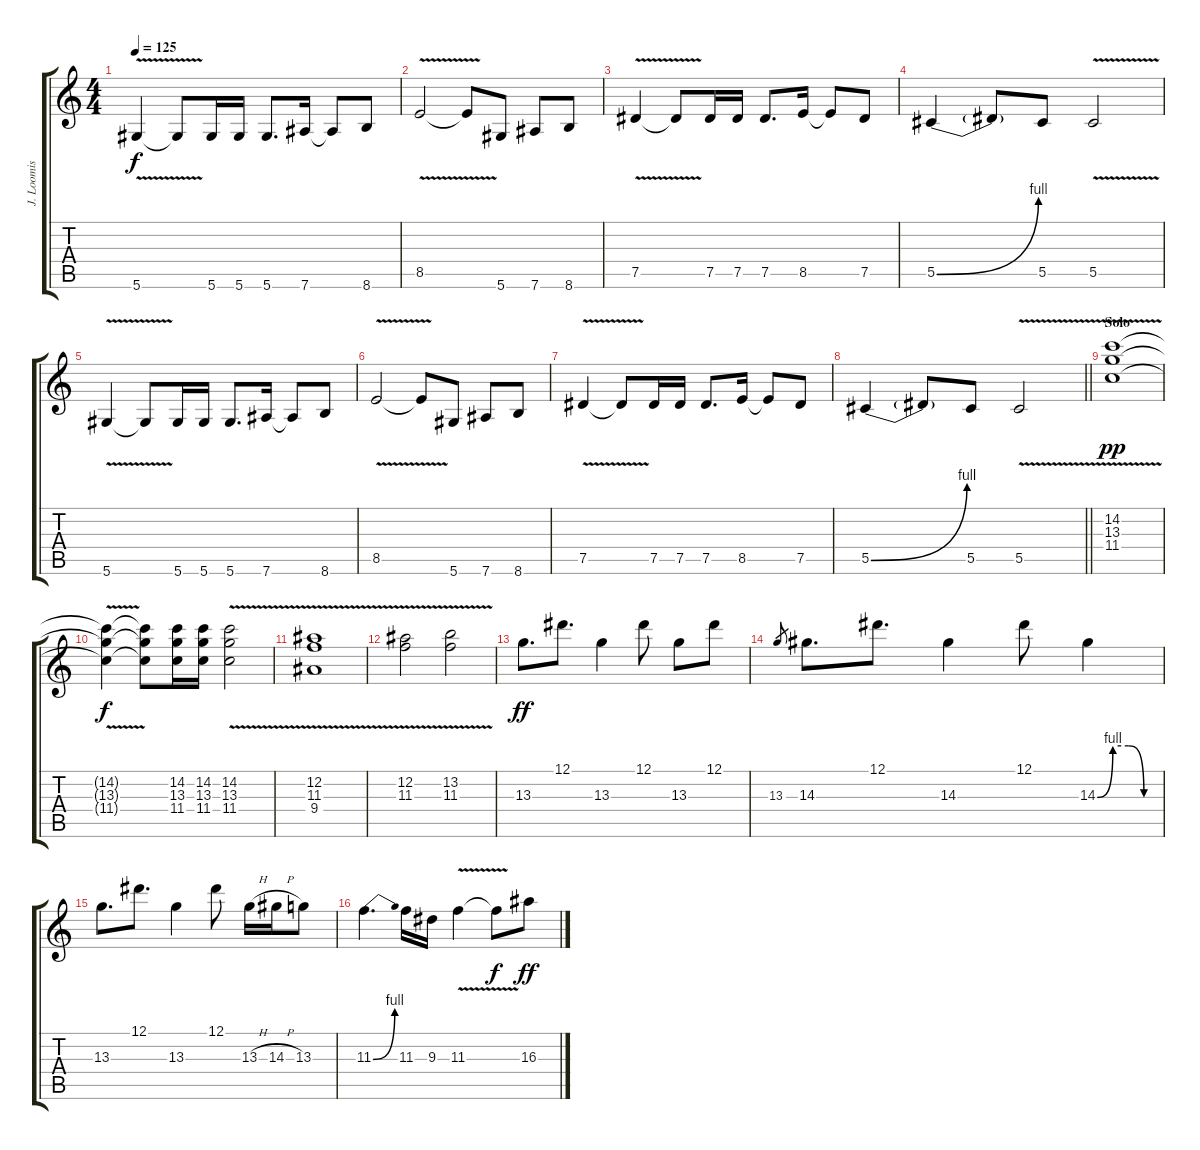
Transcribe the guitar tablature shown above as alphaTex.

\track ("J. Loomis (Lead)" "J. Loomis ") {instrument distortionguitar}
\staff {score tabs}
\tuning (Eb4 Bb3 Gb3 Db3 Ab2 Eb2) {hide}
\ts (4 4)
\tempo 125
\clef g2
\ks c
5.6{v}.4{dy f} 5.6{t}.8 5.6.16 5.6.16 5.6.8{d} 7.6.16 7.6{t}.8 8.6.8 |
8.5{v}.2 8.5{t}.8 5.6.8 7.6.8 8.6.8 |
7.5{v}.4 7.5{t}.8 7.5.16 7.5.16 7.5.8{d} 8.5.16 8.5{t}.8 7.5.8 |
5.5{be (bend 0 0 60 4)}.4 5.5{t}.8 5.5.8 5.5{v}.2 |
5.6{v}.4 5.6{t}.8 5.6.16 5.6.16 5.6.8{d} 7.6.16 7.6{t}.8 8.6.8 |
8.5{v}.2 8.5{t}.8 5.6.8 7.6.8 8.6.8 |
7.5{v}.4 7.5{t}.8 7.5.16 7.5.16 7.5.8{d} 8.5.16 8.5{t}.8 7.5.8 |
\barLineRight lightlight
5.5{be (bend 0 0 60 4)}.4 5.5{t}.8 5.5.8 5.5{v}.2 |
\section ("" "Solo")
(14.2{v} 13.3{v} 11.4{v}).1{dy pp} |
(14.2{t} 13.3{t} 11.4{t}).4{dy f} (14.2{t} 13.3{t} 11.4{t}).8 (14.2 13.3 11.4).16 (14.2 13.3 11.4).16 (14.2{v} 13.3{v} 11.4{v}).2 |
(12.2{v} 11.3{v} 9.4{v}).1 |
(12.2{v} 11.3{v}).2 (13.2{v} 11.3{v}).2 |
13.3.8{d dy ff} 12.1.8{d} 13.3.4 12.1.8 13.3.8 12.1.8 |
13.3.8{gr} 14.3.8{d} 12.1.8{d} 14.3.4 12.1.8 14.3{be (custom 0 0 15 4 30 4 45 0 60 0)}.4 |
13.3.8{d} 12.1.8{d} 13.3.4 12.1.8 13.3{h}.16 14.3{h}.16 13.3.8 |
11.3{be (bend 0 0 60 4)}.4{d} 11.3.16 9.3.16 11.3{v}.4 11.3{t}.8{dy f} 16.3.8{dy ff}
